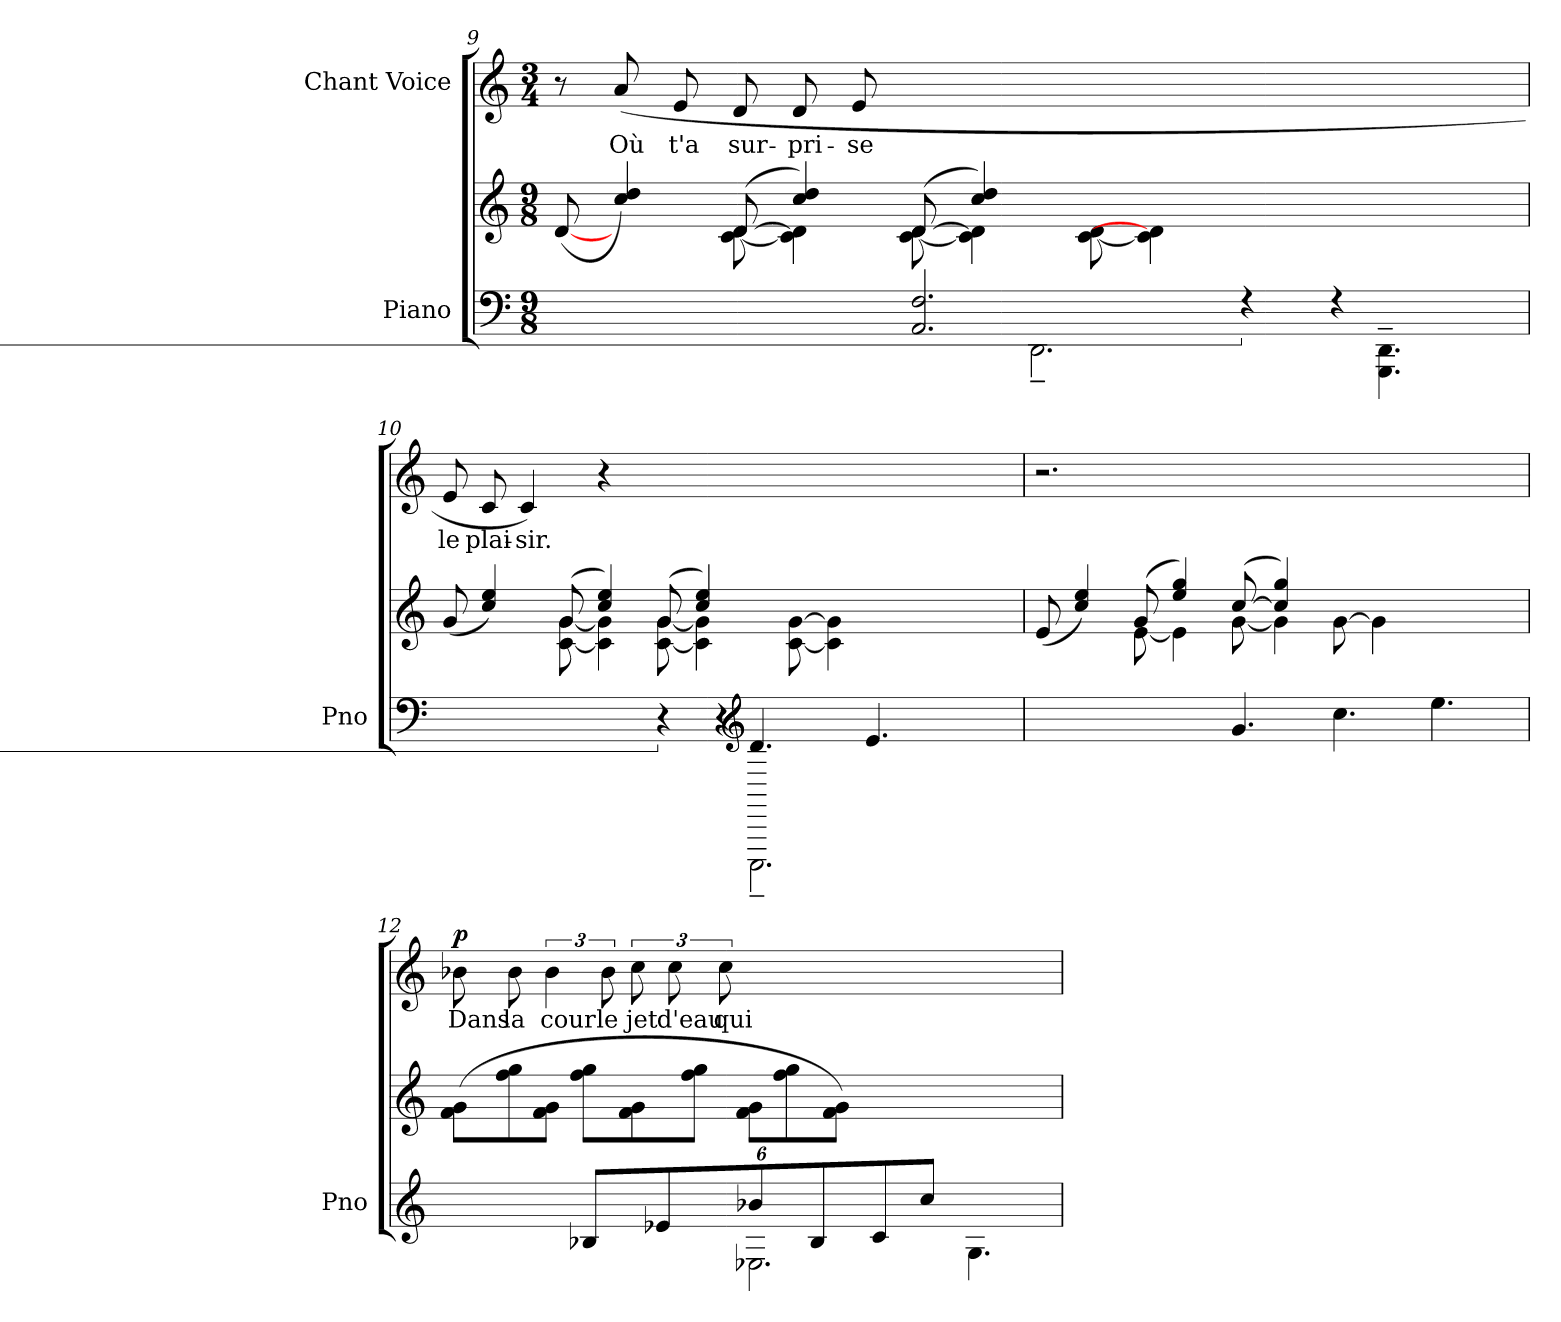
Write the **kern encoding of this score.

**kern	**kern	**dynam	**kern	**text	**dynam
*part2	*part2	*part2	*part1	*part1	*part1
*staff3	*staff2	*staff2/3	*staff1	*staff1	*staff1
*I"Piano	*	*	*I"Chant Voice	*	*
*I'Pno	*	*	*	*	*
*clefF4	*clefG2	*	*clefG2	*	*
*k[]	*k[]	*	*k[]	*	*
*M9/8	*M9/8	*	*M3/4	*	*
=9	=9	=9	=9	=9	=9
*^	*^	*	*	*	*
!	!	!	!	!	!	!	!LO:DY:b
!	!	!	!	!	!	!	!LO:DY:n=1:b
2.ryy	1ryy	([8d/	4.ryy	.	8r	.	other-dynamics p
.	.	4cc/ 4dd/)	.	.	(8a/	Où	.
.	.	.	.	.	8e/	t'a	.
.	.	([8d/	[8c\ 8d\	.	8d/	sur-	.
.	.	4cc/ 4dd/)	4c\] 4d\]	.	8d/	-pri-	.
.	.	.	.	.	8e/	-se	.
2.AA/ 2.F/	.	([8d/	[8c\ 8d\	.	1ryy	.	.
.	.	4cc/ 4dd/)	4c\] 4d\]	.	.	.	.
.	2.DD~\	.	.	.	.	.	.
.	.	2ryy	[8c\ 8d\	.	.	.	.
.	.	.	4c\] 4d\]	.	.	.	.
!LO:N:vis=4	!	!	!	!	!	!	!
6r	.	.	2ryy	.	.	.	.
.	.	8ryy	.	.	.	.	.
!LO:N:vis=8	!	!	!	!	!	!	!
12r	.	.	.	.	.	.	.
4.ryy	4.GGG\~ 4.DD\~	4.ryy	.	.	4.ryy	.	.
.	.	.	8ryy	.	.	.	.
=10	=10	=10	=10	=10	=10	=10	=10
2.ryy	1ryy	(8g/	4.ryy	.	8e/	le	.
.	.	4cc/ 4ee/)	.	.	8c/	plai-	.
.	.	.	.	.	4c/)	-sir.	.
.	.	(8g/	[8c\ [8g\	.	.	.	.
.	.	4cc/ 4ee/)	4c\] 4g\]	.	4r	.	.
!LO:N:vis=4	!	!	!	!	!	!	!
6r	.	(8g/	[8c\ [8g\	.	6%7ryy	.	.
.	.	4cc/ 4ee/)	4c\] 4g\]	.	.	.	.
!LO:N:vis=8	!	!	!	!	!	!	!
12r	.	.	.	.	.	.	.
*clefG2	*	*	*	*	*	*	*
4.d/	2.CCC~\	.	.	.	.	.	.
.	.	12%5ryy	[8c\ [8g\	.	.	.	.
.	.	.	4c\] 4g\]	.	.	.	.
4.e/	.	.	.	.	.	.	.
.	.	.	12%5ryy	.	.	.	.
.	.	4.ryy	.	.	.	.	.
!	!LO:N:vis=4	!	!	!	!	!	!
6ryy	6ryy	.	.	.	.	.	.
*v	*v	*	*	*	*	*	*
=11	=11	=11	=11	=11	=11	=11
2.ryy	(8e/	4.ryy	.	2.r	.	.
.	4cc/ 4ee/)	.	.	.	.	.
.	(8g/	[8e\	.	.	.	.
.	4ee/ 4gg/)	4e\]	.	.	.	.
4.g/	([8cc/	[8g\	.	1ryy	.	.
.	4cc/] 4gg/)	4g\]	.	.	.	.
4.cc\	4.ryy	[8g\	.	.	.	.
.	.	4g\]	.	.	.	.
4.ee\	4.ryy	4.ryy	.	.	.	.
.	.	.	.	8ryy	.	.
*	*v	*v	*	*	*	*
=12	=12	=12	=12	=12	=12
*^	*	*	*	*	*
!	!	!	!LO:DY:b	!	!	!
!	!	!	!LO:DY:n=1:b	!	!	!LO:DY:b
4.ryy	2.ryy	(8f\ 8g\L	p other-dynamics	8b-X\	Dans	p
.	.	8ff\ 8gg\	.	8b-\	la	.
.	.	8f\ 8g\J	.	6b-\	cour	.
16%3B-X/L	.	8ff\ 8gg\L	.	.	.	.
.	.	.	.	12b-\	le	.
.	.	8f\ 8g\	.	12cc\	jet	.
16%3e-X/	.	.	.	.	.	.
.	.	.	.	12cc\	d'eau	.
.	.	8ff\ 8gg\J	.	.	.	.
.	.	.	.	12cc\	qui	.
16%3b-X/	2.E-X\	8f\ 8g\L	.	1ryy	.	.
.	.	8ff\ 8gg\	.	.	.	.
16%3B-/	.	.	.	.	.	.
.	.	8f\ 8g\J)	.	.	.	.
16%3c/	.	2.ryy	.	.	.	.
16%3cc/J	.	.	.	.	.	.
4.ryy	4.G\	.	.	.	.	.
.	.	.	.	8ryy	.	.
*v	*v	*	*	*	*	*
=	=	=	=	=	=
*-	*-	*-	*-	*-	*-
